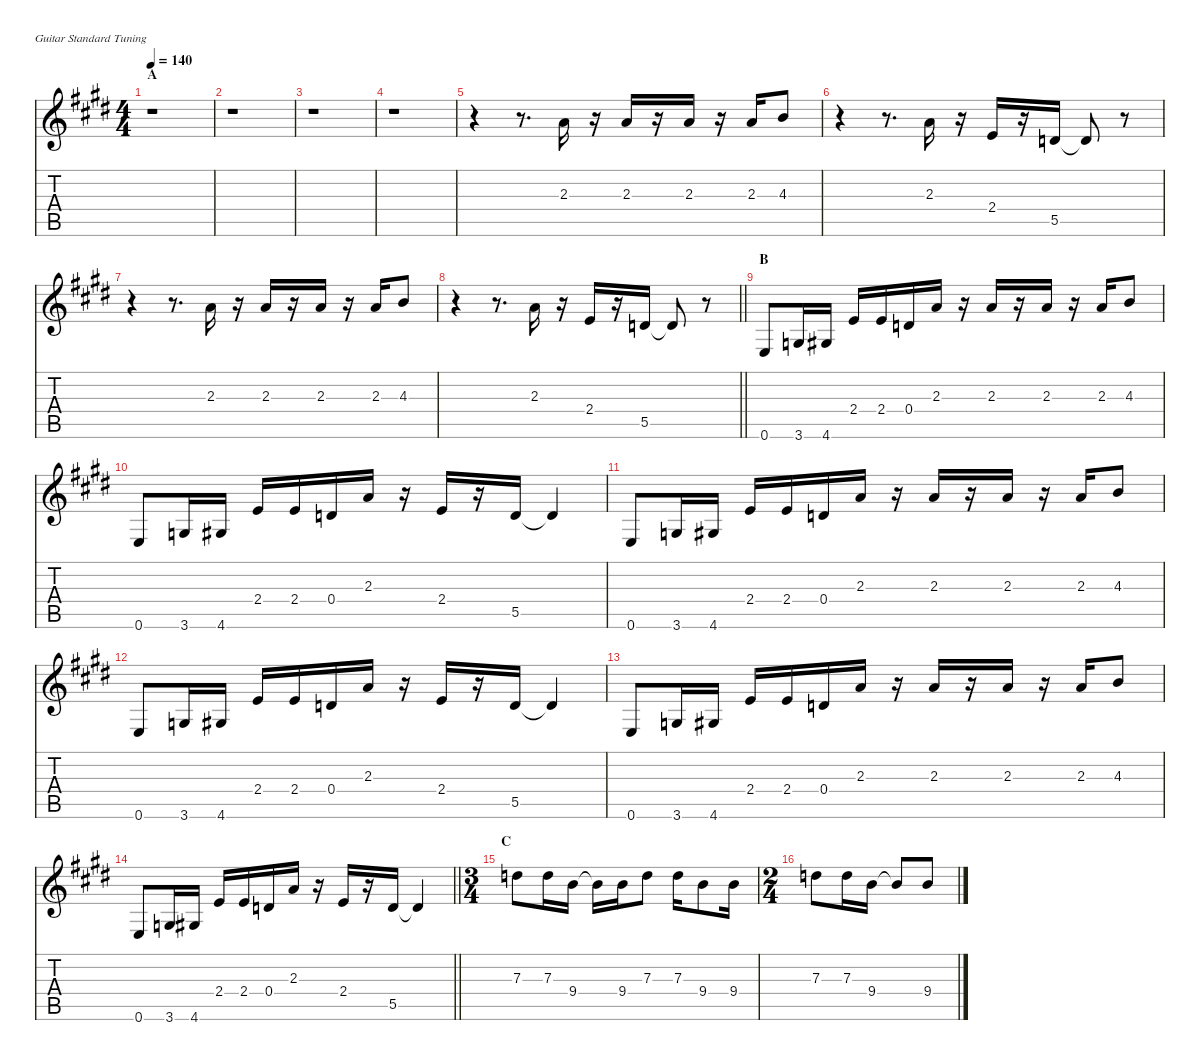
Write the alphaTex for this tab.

\defaultSystemsLayout 4
\hideDynamics
\bracketExtendMode nobrackets
\singleTrackTrackNamePolicy hidden
\multiTrackTrackNamePolicy hidden
\firstSystemTrackNameMode fullname
\firstSystemTrackNameOrientation horizontal
\otherSystemsTrackNameOrientation horizontal
\track ("Guitar 2" "el.guit.") {instrument electricguitarclean}
\staff {score tabs}
\tuning (E4 B3 G3 D3 A2 E2)
\ts (4 4)
\section ("" "A")
\tempo 140
\clef g2
\ks e
r.1{dy fff instrument electricguitarclean beam Down} |
r.1{beam Down} |
r.1{beam Down} |
r.1{beam Down} |
r.4{beam Down} r.8{d beam Down} 2.3{acc forcenatural}.16{beam Up} r.16{beam Up} 2.3{acc forcenatural}.16{beam Up} r.16{beam Up} 2.3{acc forcenatural}.16{beam Up} r.16{beam Up} 2.3{acc forcenatural}.16{beam Up} 4.3{acc forcenatural}.8{beam Up} |
r.4{beam Down} r.8{d beam Down} 2.3{acc forcenatural}.16{beam Up} r.16{beam Up} 2.4{acc forcenatural}.16{beam Up} r.16{beam Up} 5.5{acc forcenatural}.16{beam Up} 5.5{t acc forcenatural}.8{dy f beam Up} r.8{beam Up} |
r.4{beam Down} r.8{d beam Down} 2.3{acc forcenatural}.16{dy fff beam Up} r.16{beam Up} 2.3{acc forcenatural}.16{beam Up} r.16{beam Up} 2.3{acc forcenatural}.16{beam Up} r.16{beam Up} 2.3{acc forcenatural}.16{beam Up} 4.3{acc forcenatural}.8{beam Up} |
\barLineRight lightlight
r.4{beam Down} r.8{d beam Down} 2.3{acc forcenatural}.16{beam Up} r.16{beam Up} 2.4{acc forcenatural}.16{beam Up} r.16{beam Up} 5.5{acc forcenatural}.16{beam Up} 5.5{t acc forcenatural}.8{dy f beam Up} r.8{beam Up} |
\section ("" "B")
0.6{acc forcenatural}.8{dy fff beam Up} 3.6{acc forcenatural}.16{beam Up} 4.6{acc #}.16{beam Up} 2.4{acc forcenatural}.16{beam Up} 2.4{acc forcenatural}.16{beam Up} 0.4{acc forcenatural}.16{beam Up} 2.3{acc forcenatural}.16{beam Up} r.16{beam Up} 2.3{acc forcenatural}.16{beam Up} r.16{beam Up} 2.3{acc forcenatural}.16{beam Up} r.16{beam Up} 2.3{acc forcenatural}.16{beam Up} 4.3{acc forcenatural}.8{beam Up} |
0.6{acc forcenatural}.8{beam Up} 3.6{acc forcenatural}.16{beam Up} 4.6{acc #}.16{beam Up} 2.4{acc forcenatural}.16{beam Up} 2.4{acc forcenatural}.16{beam Up} 0.4{acc forcenatural}.16{beam Up} 2.3{acc forcenatural}.16{beam Up} r.16{beam Up} 2.4{acc forcenatural}.16{beam Up} r.16{beam Up} 5.5{acc forcenatural}.16{beam Up} 5.5{t acc forcenatural}.4{dy f beam Up} |
0.6{acc forcenatural}.8{dy fff beam Up} 3.6{acc forcenatural}.16{beam Up} 4.6{acc #}.16{beam Up} 2.4{acc forcenatural}.16{beam Up} 2.4{acc forcenatural}.16{beam Up} 0.4{acc forcenatural}.16{beam Up} 2.3{acc forcenatural}.16{beam Up} r.16{beam Up} 2.3{acc forcenatural}.16{beam Up} r.16{beam Up} 2.3{acc forcenatural}.16{beam Up} r.16{beam Up} 2.3{acc forcenatural}.16{beam Up} 4.3{acc forcenatural}.8{beam Up} |
0.6{acc forcenatural}.8{beam Up} 3.6{acc forcenatural}.16{beam Up} 4.6{acc #}.16{beam Up} 2.4{acc forcenatural}.16{beam Up} 2.4{acc forcenatural}.16{beam Up} 0.4{acc forcenatural}.16{beam Up} 2.3{acc forcenatural}.16{beam Up} r.16{beam Up} 2.4{acc forcenatural}.16{beam Up} r.16{beam Up} 5.5{acc forcenatural}.16{beam Up} 5.5{t acc forcenatural}.4{dy f beam Up} |
0.6{acc forcenatural}.8{dy fff beam Up} 3.6{acc forcenatural}.16{beam Up} 4.6{acc #}.16{beam Up} 2.4{acc forcenatural}.16{beam Up} 2.4{acc forcenatural}.16{beam Up} 0.4{acc forcenatural}.16{beam Up} 2.3{acc forcenatural}.16{beam Up} r.16{beam Up} 2.3{acc forcenatural}.16{beam Up} r.16{beam Up} 2.3{acc forcenatural}.16{beam Up} r.16{beam Up} 2.3{acc forcenatural}.16{beam Up} 4.3{acc forcenatural}.8{beam Up} |
\barLineRight lightlight
0.6{acc forcenatural}.8{beam Up} 3.6{acc forcenatural}.16{beam Up} 4.6{acc #}.16{beam Up} 2.4{acc forcenatural}.16{beam Up} 2.4{acc forcenatural}.16{beam Up} 0.4{acc forcenatural}.16{beam Up} 2.3{acc forcenatural}.16{beam Up} r.16{beam Up} 2.4{acc forcenatural}.16{beam Up} r.16{beam Up} 5.5{acc forcenatural}.16{beam Up} 5.5{t acc forcenatural}.4{dy f beam Up} |
\ts (3 4)
\section ("" "C")
7.3{acc forcenatural}.8{dy fff beam Down} 7.3{acc forcenatural}.16{beam Down} 9.4{acc forcenatural}.16{beam Down} 9.4{t acc forcenatural}.16{dy f beam Down} 9.4{acc forcenatural}.16{dy fff beam Down} 7.3{acc forcenatural}.8{beam Down} 7.3{acc forcenatural}.16{beam Down} 9.4{acc forcenatural}.8{beam Down} 9.4{acc forcenatural}.16{beam Down} |
\ts (2 4)
7.3{acc forcenatural}.8{beam Down} 7.3{acc forcenatural}.16{beam Down} 9.4{acc forcenatural}.16{beam Down} 9.4{t acc forcenatural}.8{dy f beam Up} 9.4{acc forcenatural}.8{dy fff beam Up}
